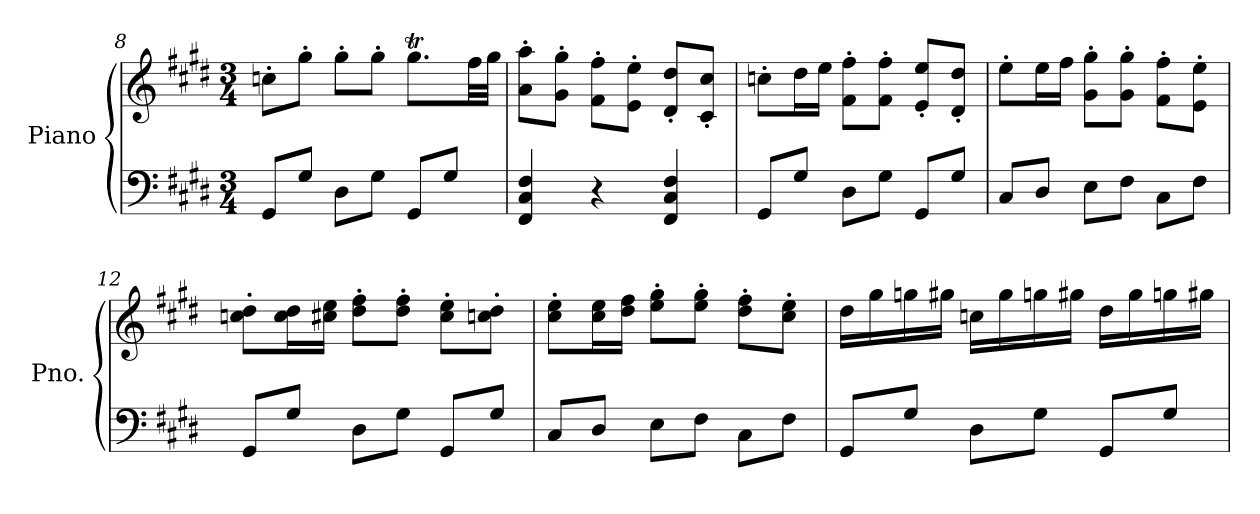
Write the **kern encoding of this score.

**kern	**kern
*part1	*part1
*staff2	*staff1
*I"Piano	*
*I'Pno.	*
*clefF4	*clefG2
*k[f#c#g#d#]	*k[f#c#g#d#]
*M3/4	*M3/4
=8	=8
8GG#/L	8ccn'\L
8G#/J	8gg#'\J
8D#\L	8gg#'\L
8G#\J	8gg#'\J
8GG#/L	8.gg#t\L
8G#/J	.
.	32ff#\LL
.	32gg#\JJJ
=9	=9
4FF#/ 4C#/ 4F#/	8a\' 8aa\'L
.	8g#\' 8gg#\'J
4r	8f#\' 8ff#\'L
.	8e\' 8ee\'J
4FF#/ 4C#/ 4F#/	8d#/' 8dd#/'L
.	8c#/' 8cc#/'J
=10	=10
8GG#/L	8ccn'\L
8G#/J	16dd#\L
.	16ee\JJ
8D#\L	8f#\' 8ff#\'L
8G#\J	8f#\' 8ff#\'J
8GG#/L	8e/' 8ee/'L
8G#/J	8d#/' 8dd#/'J
=11	=11
8C#/L	8ee'\L
8D#/J	16ee\L
.	16ff#\JJ
8E\L	8g#\' 8gg#\'L
8F#\J	8g#\' 8gg#\'J
8C#\L	8f#\' 8ff#\'L
8F#\J	8e\' 8ee\'J
!!LO:LB:g=z
=12	=12
8GG#/L	8ccn\' 8dd#\'L
8G#/J	16cc\ 16dd#\L
.	16cc#X\ 16ee\JJ
8D#\L	8dd#\' 8ff#\'L
8G#\J	8dd#\' 8ff#\'J
8GG#/L	8cc#\' 8ee\'L
8G#/J	8ccn\' 8dd#\'J
=13	=13
8C#/L	8cc#\' 8ee\'L
8D#/J	16cc#\ 16ee\L
.	16dd#\ 16ff#\JJ
8E\L	8ee\' 8gg#\'L
8F#\J	8ee\' 8gg#\'J
8C#\L	8dd#\' 8ff#\'L
8F#\J	8cc#\' 8ee\'J
=14	=14
8GG#/L	16dd#\LL
.	16gg#\
8G#/J	16ggn\
.	16gg#X\JJ
8D#\L	16ccn\LL
.	16gg#\
8G#\J	16ggn\
.	16gg#X\JJ
8GG#/L	16dd#\LL
.	16gg#\
8G#/J	16ggn\
.	16gg#X\JJ
=	=
*-	*-
